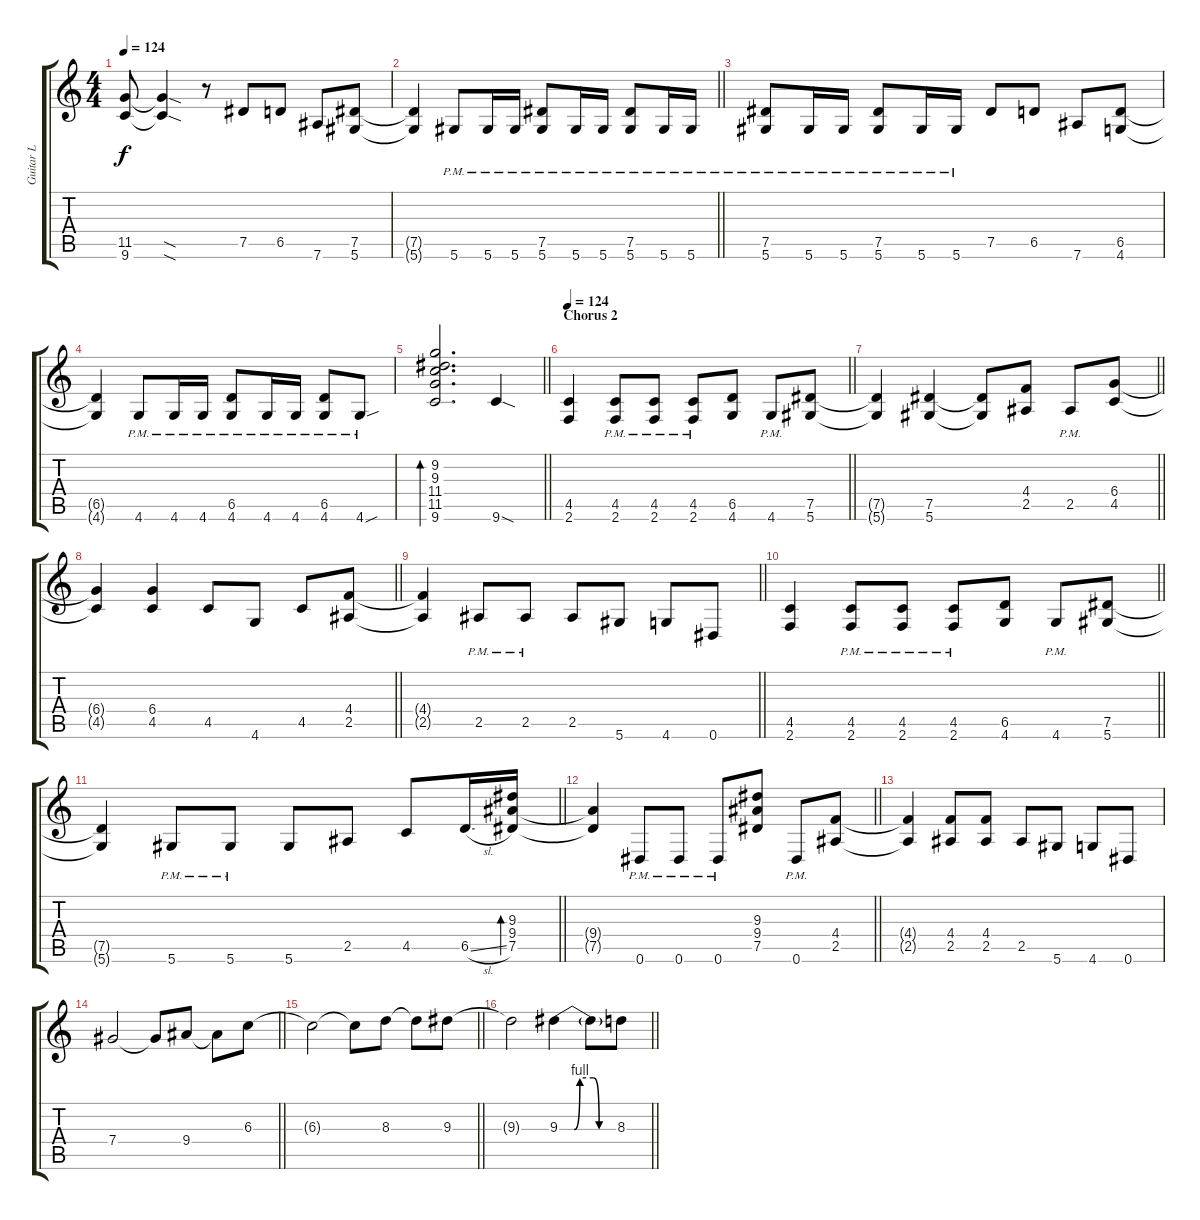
\track ("Guitar L" "Guitar L") {instrument distortionguitar}
\staff {score tabs}
\tuning (Eb4 Bb3 Gb3 Db3 Ab2 Eb2) {hide}
\ts (4 4)
\tempo 124
\clef g2
\ks c
(11.5{t} 9.6{t}).8{dy f} (11.5{sod t} 9.6{sod t}).4 r.8 7.5.8 6.5.8 7.6.8 (7.5 5.6).8 |
\barLineRight lightlight
(7.5{t} 5.6{t}).4 5.6{pm}.8 5.6{pm}.16 5.6{pm}.16 (7.5{pm} 5.6{pm}).8 5.6{pm}.16 5.6{pm}.16 (7.5{pm} 5.6{pm}).8 5.6{pm}.16 5.6{pm}.16 |
(7.5{pm} 5.6{pm}).8 5.6{pm}.16 5.6{pm}.16 (7.5{pm} 5.6{pm}).8 5.6{pm}.16 5.6{pm}.16 7.5.8 6.5.8 7.6.8 (6.5 4.6).8 |
(6.5{t} 4.6{t}).4 4.6{pm}.8 4.6{pm}.16 4.6{pm}.16 (6.5{pm} 4.6{pm}).8 4.6{pm}.16 4.6{pm}.16 (6.5{pm} 4.6{pm}).8 4.6{sou pm}.8 |
\barLineRight lightlight
(9.2 9.3 11.4 11.5 9.6).2{d bd 60} 9.6{sod}.4 |
\section ("" "Chorus 2")
\tempo 124
\barLineRight lightlight
(4.5 2.6).4 (4.5{pm} 2.6{pm}).8 (4.5{pm} 2.6{pm}).8 (4.5{pm} 2.6{pm}).8 (6.5 4.6).8 4.6{pm}.8 (7.5 5.6).8 |
\barLineRight lightlight
(7.5{t} 5.6{t}).4 (7.5 5.6).4 (7.5{t} 5.6{t}).8 (4.4 2.5).8 2.5{pm}.8 (6.4 4.5).8 |
\barLineRight lightlight
(6.4{t} 4.5{t}).4 (6.4 4.5).4 4.5.8 4.6.8 4.5.8 (4.4 2.5).8 |
\barLineRight lightlight
(4.4{t} 2.5{t}).4 2.5{pm}.8 2.5{pm}.8 2.5.8 5.6.8 4.6.8 0.6.8 |
\barLineRight lightlight
(4.5 2.6).4 (4.5{pm} 2.6{pm}).8 (4.5{pm} 2.6{pm}).8 (4.5{pm} 2.6{pm}).8 (6.5 4.6).8 4.6{pm}.8 (7.5 5.6).8 |
\barLineRight lightlight
(7.5{t} 5.6{t}).4 5.6{pm}.8 5.6{pm}.8 5.6.8 2.5.8 4.5.8 6.5{sl}.16 (9.3 9.4 7.5).16{bd 60} |
\barLineRight lightlight
(9.4{t} 7.5{t}).4 0.6{pm}.8 0.6{pm}.8 0.6{pm}.8 (9.3 9.4 7.5).8 0.6{pm}.8 (4.4 2.5).8 |
(4.4{t} 2.5{t}).4 (4.4 2.5).8 (4.4 2.5).8 2.5.8 5.6.8 4.6.8 0.6.8 |
\barLineRight lightlight
7.4.2 7.4{t}.8 9.4.8 9.4{t}.8 6.3.8 |
\barLineRight lightlight
6.3{t}.2 6.3{t}.8 8.3.8 8.3{t}.8 9.3.8 |
\barLineRight lightlight
9.3{t}.2 9.3{be (custom 0 0 15 0 21 4 35 4 41 0 60 0)}.4 9.3{t}.8 8.3.8
